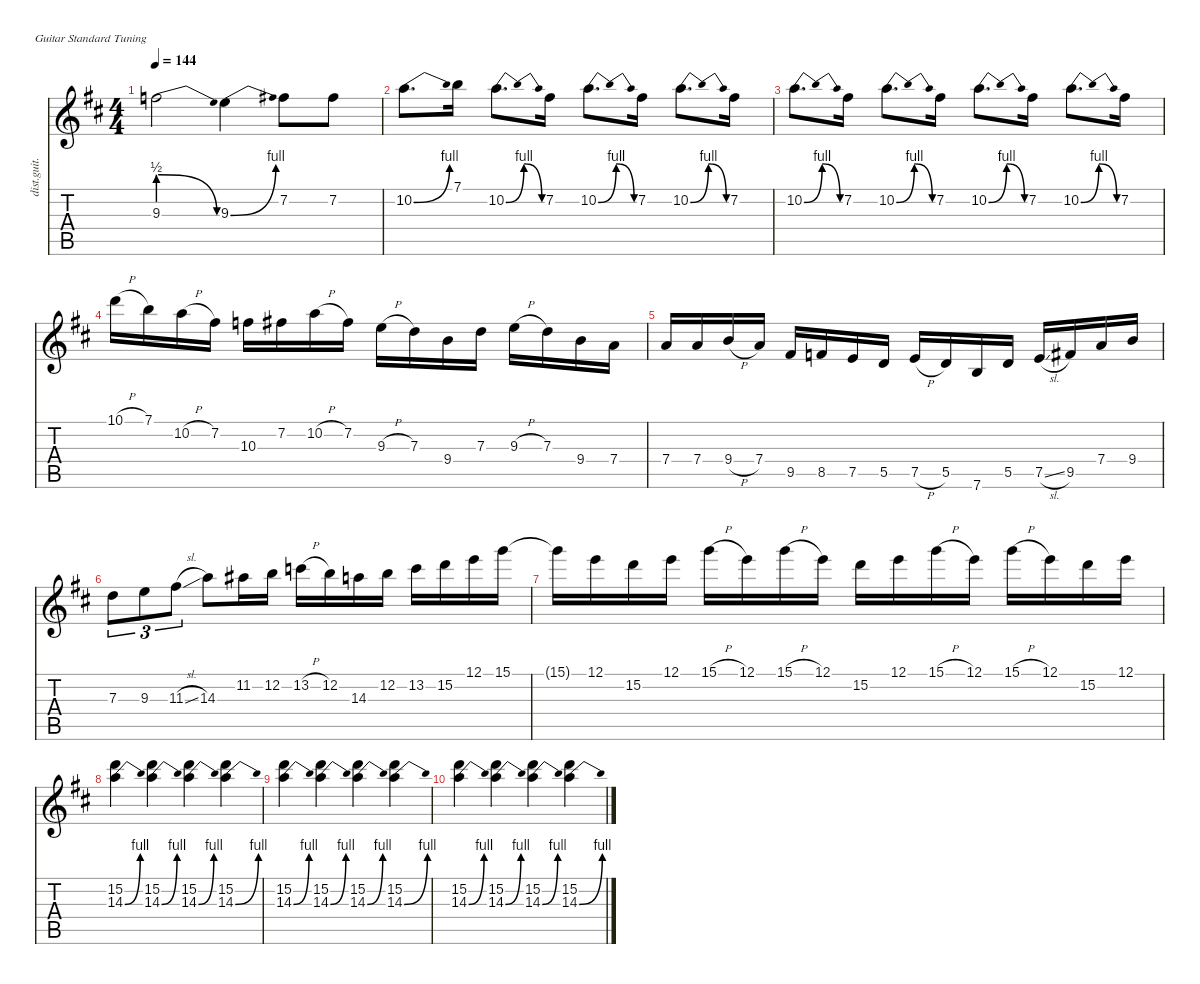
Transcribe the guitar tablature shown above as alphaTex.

\defaultSystemsLayout 4
\hideDynamics
\bracketExtendMode nobrackets
\otherSystemsTrackNameOrientation horizontal
\track ("James - Rythme Distortion" "dist.guit.") {defaultSystemsLayout 4 mute instrument distortionguitar}
\staff {score tabs}
\tuning (E4 B3 G3 D3 A2 E2)
\ts (4 4)
\tempo 144
\clef g2
\ks bminor
9.3{be (release 0 2 60 0) t}.2{dy f beam Down} 9.3{be (bend 0 0 30 4) acc forcenatural}.4{beam Down} 7.2{acc #}.8{beam Down} 7.2{acc #}.8{beam Down} |
10.2{be (bend 0 0 30 4) acc forcenatural}.8{d beam Down} 7.1{acc forcenatural}.16{beam Down} 10.2{be (bendrelease 0 0 15 4 30 4 45 0) acc forcenatural}.8{d beam Down} 7.2{acc #}.16{beam Down} 10.2{be (bendrelease 0 0 15 4 30 4 45 0) acc forcenatural}.8{d beam Down} 7.2{acc #}.16{beam Down} 10.2{be (bendrelease 0 0 15 4 30 4 45 0) acc forcenatural}.8{d beam Down} 7.2{acc #}.16{beam Down} |
10.2{be (bendrelease 0 0 15 4 30 4 45 0) acc forcenatural}.8{d beam Down} 7.2{acc #}.16{beam Down} 10.2{be (bendrelease 0 0 15 4 30 4 45 0) acc forcenatural}.8{d beam Down} 7.2{acc #}.16{beam Down} 10.2{be (bendrelease 0 0 15 4 30 4 45 0) acc forcenatural}.8{d beam Down} 7.2{acc #}.16{beam Down} 10.2{be (bendrelease 0 0 15 4 30 4 45 0) acc forcenatural}.8{d beam Down} 7.2{acc #}.16{beam Down} |
10.1{h acc forcenatural}.16{beam Down} 7.1{acc forcenatural}.16{beam Down} 10.2{h acc forcenatural}.16{beam Down} 7.2{acc #}.16{beam Down} 10.3{acc forcenatural}.16{beam Down} 7.2{acc #}.16{beam Down} 10.2{h acc forcenatural}.16{beam Down} 7.2{acc #}.16{beam Down} 9.3{h acc forcenatural}.16{beam Down} 7.3{acc forcenatural}.16{beam Down} 9.4{acc forcenatural}.16{beam Down} 7.3{acc forcenatural}.16{beam Down} 9.3{h acc forcenatural}.16{beam Down} 7.3{acc forcenatural}.16{beam Down} 9.4{acc forcenatural}.16{beam Down} 7.4{acc forcenatural}.16{beam Down} |
7.4{acc forcenatural}.16{beam Up} 7.4{acc forcenatural}.16{beam Up} 9.4{h acc forcenatural}.16{beam Up} 7.4{acc forcenatural}.16{beam Up} 9.5{acc #}.16{beam Up} 8.5{acc forcenatural}.16{beam Up} 7.5{acc forcenatural}.16{beam Up} 5.5{acc forcenatural}.16{beam Up} 7.5{h acc forcenatural}.16{beam Up} 5.5{acc forcenatural}.16{beam Up} 7.6{acc forcenatural}.16{beam Up} 5.5{acc forcenatural}.16{beam Up} 7.5{sl acc forcenatural}.16{beam Up} 9.5{acc #}.16{beam Up} 7.4{acc forcenatural}.16{beam Up} 9.4{acc forcenatural}.16{beam Up} |
7.3{acc forcenatural}.8{tu (3 2) beam Down} 9.3{acc forcenatural}.8{tu (3 2) beam Down} 11.3{sl acc #}.8{tu (3 2) beam Down} 14.3{acc forcenatural}.8{beam Down} 11.2{acc #}.16{beam Down} 12.2{acc forcenatural}.16{beam Down} 13.2{h acc forcenatural}.16{beam Down} 12.2{acc forcenatural}.16{beam Down} 14.3{acc forcenatural}.16{beam Down} 12.2{acc forcenatural}.16{beam Down} 13.2{acc forcenatural}.16{beam Down} 15.2{acc forcenatural}.16{beam Down} 12.1{acc forcenatural}.16{beam Down} 15.1{acc forcenatural}.16{beam Down} |
15.1{t acc forcenatural}.16{beam Down} 12.1{acc forcenatural}.16{beam Down} 15.2{acc forcenatural}.16{beam Down} 12.1{acc forcenatural}.16{beam Down} 15.1{h acc forcenatural}.16{beam Down} 12.1{acc forcenatural}.16{beam Down} 15.1{h acc forcenatural}.16{beam Down} 12.1{acc forcenatural}.16{beam Down} 15.2{acc forcenatural}.16{beam Down} 12.1{acc forcenatural}.16{beam Down} 15.1{h acc forcenatural}.16{beam Down} 12.1{acc forcenatural}.16{beam Down} 15.1{h acc forcenatural}.16{beam Down} 12.1{acc forcenatural}.16{beam Down} 15.2{acc forcenatural}.16{beam Down} 12.1{acc forcenatural}.16{beam Down} |
(15.2{acc forcenatural} 14.3{be (bend 0 0 30 4) acc forcenatural}).4{beam Down} (15.2{acc forcenatural} 14.3{be (bend 0 0 30 4) acc forcenatural}).4{beam Down} (15.2{acc forcenatural} 14.3{be (bend 0 0 30 4) acc forcenatural}).4{beam Down} (15.2{acc forcenatural} 14.3{be (bend 0 0 30 4) acc forcenatural}).4{beam Down} |
(15.2{acc forcenatural} 14.3{be (bend 0 0 30 4) acc forcenatural}).4{beam Down} (15.2{acc forcenatural} 14.3{be (bend 0 0 30 4) acc forcenatural}).4{beam Down} (15.2{acc forcenatural} 14.3{be (bend 0 0 30 4) acc forcenatural}).4{beam Down} (15.2{acc forcenatural} 14.3{be (bend 0 0 30 4) acc forcenatural}).4{beam Down} |
(15.2{acc forcenatural} 14.3{be (bend 0 0 30 4) acc forcenatural}).4{beam Down} (15.2{acc forcenatural} 14.3{be (bend 0 0 30 4) acc forcenatural}).4{beam Down} (15.2{acc forcenatural} 14.3{be (bend 0 0 30 4) acc forcenatural}).4{beam Down} (15.2{acc forcenatural} 14.3{be (bend 0 0 30 4) acc forcenatural}).4{beam Down}
